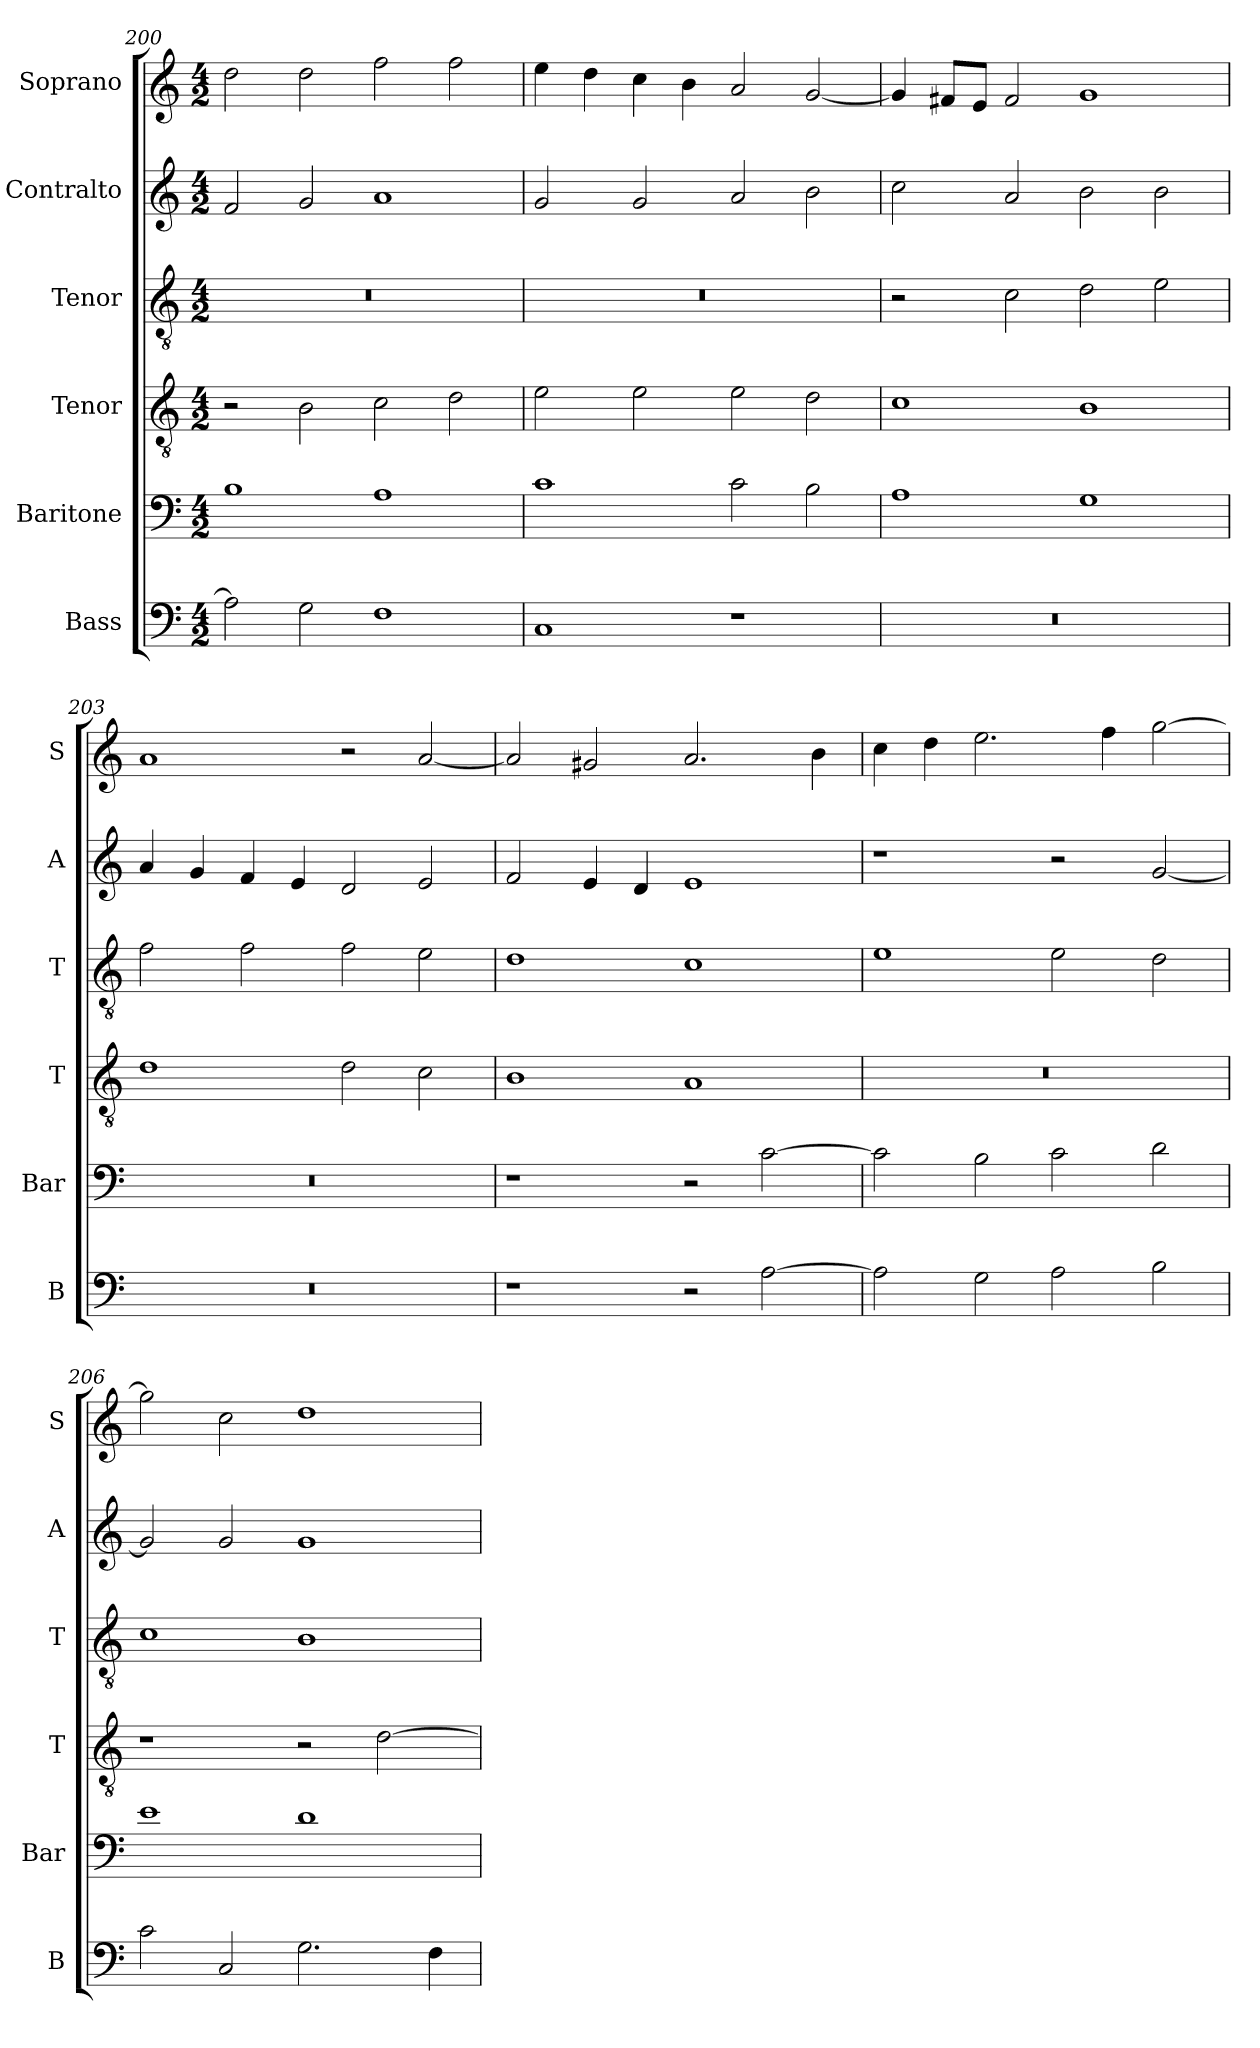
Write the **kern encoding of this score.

**kern	**kern	**kern	**kern	**kern	**kern
*part6	*part5	*part4	*part3	*part2	*part1
*staff6	*staff5	*staff4	*staff3	*staff2	*staff1
*I"Bass	*I"Baritone	*I"Tenor	*I"Tenor	*I"Contralto	*I"Soprano
*I'B	*I'Bar	*I'T	*I'T	*I'A	*I'S
*clefF4	*clefF4	*clefGv2	*clefGv2	*clefG2	*clefG2
*k[]	*k[]	*k[]	*k[]	*k[]	*k[]
*G:mix	*G:mix	*G:mix	*G:mix	*G:mix	*G:mix
*M4/2	*M4/2	*M4/2	*M4/2	*M4/2	*M4/2
=200	=200	=200	=200	=200	=200
2A]	1B	2r	0r	2f	2dd
2G	.	2B	.	2g	2dd
1F	1A	2c	.	1a	2ff
.	.	2d	.	.	2ff
=201	=201	=201	=201	=201	=201
1C	1c	2e	0r	2g	4ee
.	.	.	.	.	4dd
.	.	2e	.	2g	4cc
.	.	.	.	.	4b
1r	2c	2e	.	2a	2a
.	2B	2d	.	2b	[2g
=202	=202	=202	=202	=202	=202
0r	1A	1c	2r	2cc	4g]
.	.	.	.	.	8f#X/L
.	.	.	.	.	8e/J
.	.	.	2c	2a	2f#
.	1G	1B	2d	2b	1g
.	.	.	2e	2b	.
=203	=203	=203	=203	=203	=203
0r	0r	1d	2f	4a	1a
.	.	.	.	4g	.
.	.	.	2f	4f	.
.	.	.	.	4e	.
.	.	2d	2f	2d	2r
.	.	2c	2e	2e	[2a
=204	=204	=204	=204	=204	=204
1r	1r	1B	1d	2f	2a]
.	.	.	.	4e	2g#X
.	.	.	.	4d	.
2r	2r	1A	1c	1e	2.a
[2A	[2c	.	.	.	.
.	.	.	.	.	4b
=205	=205	=205	=205	=205	=205
2A]	2c]	0r	1e	1r	4cc
.	.	.	.	.	4dd
2G	2B	.	.	.	2.ee
2A	2c	.	2e	2r	.
.	.	.	.	.	4ff
2B	2d	.	2d	[2g	[2gg
=206	=206	=206	=206	=206	=206
2c	1e	1r	1c	2g]	2gg]
2C	.	.	.	2g	2cc
2.G	1d	2r	1B	1g	1dd
.	.	[2d	.	.	.
4F	.	.	.	.	.
=	=	=	=	=	=
*-	*-	*-	*-	*-	*-
